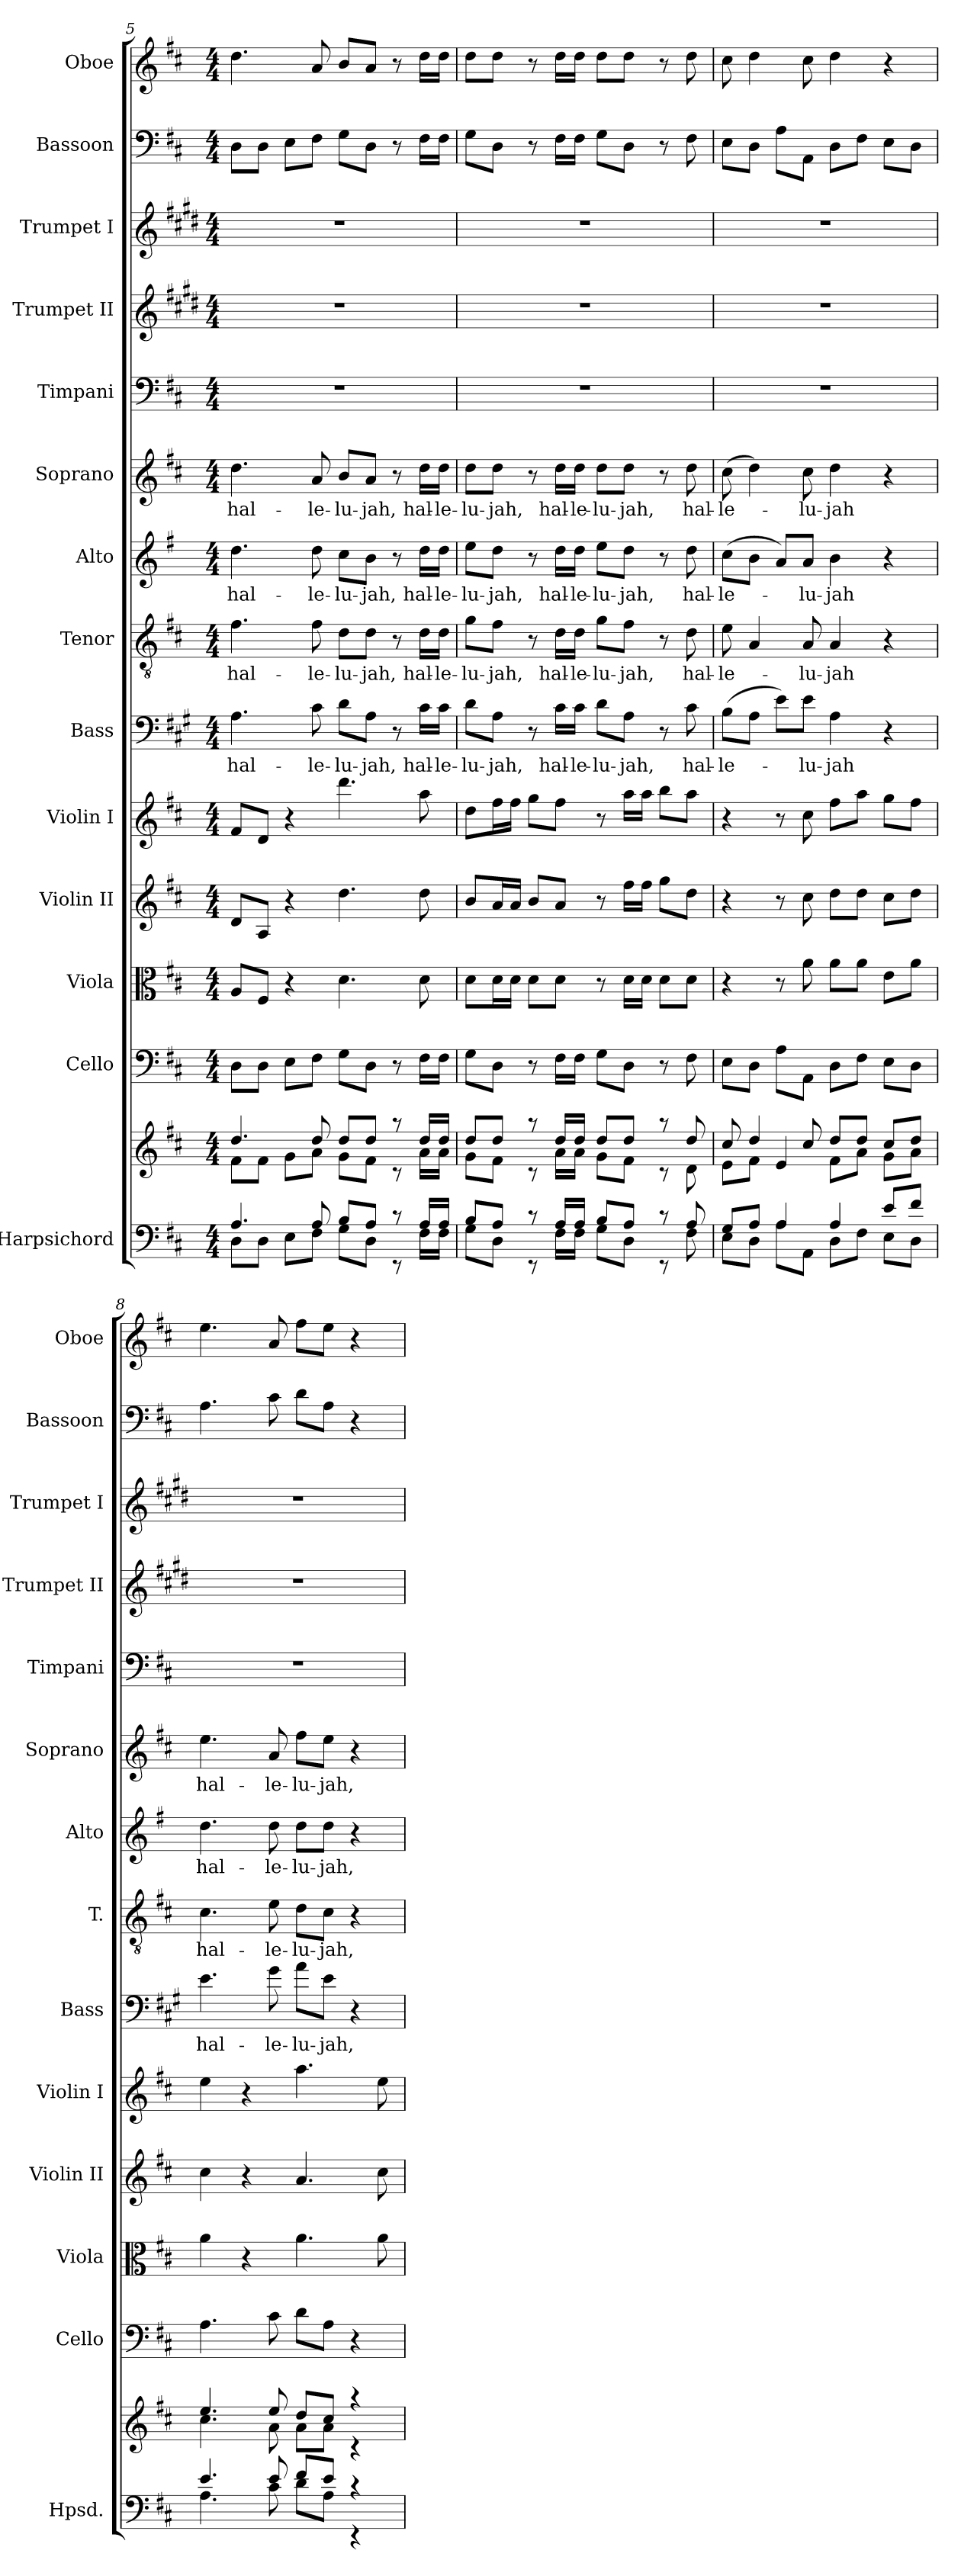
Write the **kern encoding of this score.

**kern	**kern	**kern	**kern	**kern	**kern	**kern	**text	**kern	**text	**kern	**text	**kern	**text	**kern	**kern	**kern	**kern	**kern
*part14	*part14	*part13	*part12	*part11	*part10	*part9	*part9	*part8	*part8	*part7	*part7	*part6	*part6	*part5	*part4	*part3	*part2	*part1
*staff15	*staff14	*staff13	*staff12	*staff11	*staff10	*staff9	*staff9	*staff8	*staff8	*staff7	*staff7	*staff6	*staff6	*staff5	*staff4	*staff3	*staff2	*staff1
*I"Harpsichord	*	*I"Cello	*I"Viola	*I"Violin II	*I"Violin I	*I"Bass	*	*I"Tenor	*	*I"Alto	*	*I"Soprano	*	*I"Timpani	*I"Trumpet II	*I"Trumpet I	*I"Bassoon	*I"Oboe
*I'Hpsd.	*	*I'Cello	*I'Viola	*I'Violin II	*I'Violin I	*I'Bass	*	*I'T.	*	*I'Alto	*	*I'Soprano	*	*I'Timpani	*I'Trumpet II	*I'Trumpet I	*I'Bassoon	*I'Oboe
*clefF4	*clefG2	*clefF4	*clefC3	*clefG2	*clefG2	*clefF4	*	*clefGv2	*	*clefG2	*	*clefG2	*	*clefF4	*clefG2	*clefG2	*clefF4	*clefG2
*	*	*	*	*	*	*ITrd4c7	*	*ITrd7c12	*	*ITrd3c5	*	*	*	*	*ITrd1c2	*ITrd1c2	*	*
*k[f#c#]	*k[f#c#]	*k[f#c#]	*k[f#c#]	*k[f#c#]	*k[f#c#]	*k[f#c#]	*	*k[f#c#]	*	*k[f#c#]	*	*k[f#c#]	*	*k[f#c#]	*k[f#c#]	*k[f#c#]	*k[f#c#]	*k[f#c#]
*D:	*D:	*D:	*D:	*D:	*D:	*D:	*	*D:	*	*D:	*	*D:	*	*D:	*D:	*D:	*D:	*D:
*M4/4	*M4/4	*M4/4	*M4/4	*M4/4	*M4/4	*M4/4	*	*M4/4	*	*M4/4	*	*M4/4	*	*M4/4	*M4/4	*M4/4	*M4/4	*M4/4
=5	=5	=5	=5	=5	=5	=5	=5	=5	=5	=5	=5	=5	=5	=5	=5	=5	=5	=5
*^	*^	*	*	*	*	*	*	*	*	*	*	*	*	*	*	*	*	*
!	!	!	!	!	!	!	!	!	!LO:LY:b	!	!LO:LY:b	!	!LO:LY:b	!	!LO:LY:b	!	!	!	!	!
4.A/	8D\L	4.dd/	8f#\L	8D\L	8A/L	8d/L	8f#/L	4.D\	hal-	4.F#\	hal-	4.a\	hal-	4.dd\	hal-	1r	1r	1r	8D\L	4.dd\
.	8D\J	.	8f#\J	8D\J	8F#/J	8A/J	8d/J	.	.	.	.	.	.	.	.	.	.	.	8D\J	.
.	8E\L	.	8g\L	8E\L	4r	4r	4r	.	.	.	.	.	.	.	.	.	.	.	8E\L	.
!	!	!	!	!	!	!	!	!	!LO:LY:b	!	!LO:LY:b	!	!LO:LY:b	!	!LO:LY:b	!	!	!	!	!
8A/	8F#\J	8dd/	8a\J	8F#\J	.	.	.	8F#\	-le-	8F#\	-le-	8a\	-le-	8a/	-le-	.	.	.	8F#\J	8a/
!	!	!	!	!	!	!	!	!	!LO:LY:b	!	!LO:LY:b	!	!LO:LY:b	!	!LO:LY:b	!	!	!	!	!
8B/L	8G\L	8dd/L	8g\L	8G\L	4.d\	4.dd\	4.ddd\	8G\L	-lu-	8D\L	-lu-	8g\L	-lu-	8b/L	-lu-	.	.	.	8G\L	8b/L
!	!	!	!	!	!	!	!	!	!LO:LY:b	!	!LO:LY:b	!	!LO:LY:b	!	!LO:LY:b	!	!	!	!	!
8A/J	8D\J	8dd/J	8f#\J	8D\J	.	.	.	8D\J	-jah,	8D\J	-jah,	8f#\J	-jah,	8a/J	-jah,	.	.	.	8D\J	8a/J
8rc	8rEE	8raa	8rc	8r	.	.	.	8r	.	8r	.	8r	.	8r	.	.	.	.	8r	8r
!	!	!	!	!	!	!	!	!	!LO:LY:b	!	!LO:LY:b	!	!LO:LY:b	!	!LO:LY:b	!	!	!	!	!
16A/LL	16F#\LL	16dd/LL	16a\LL	16F#\LL	8d\	8dd\	8aa\	16F#\LL	hal-	16D\LL	hal-	16a\LL	hal-	16dd\LL	hal-	.	.	.	16F#\LL	16dd\LL
!	!	!	!	!	!	!	!	!	!LO:LY:b	!	!LO:LY:b	!	!LO:LY:b	!	!LO:LY:b	!	!	!	!	!
16A/JJ	16F#\JJ	16dd/JJ	16a\JJ	16F#\JJ	.	.	.	16F#\JJ	-le-	16D\JJ	-le-	16a\JJ	-le-	16dd\JJ	-le-	.	.	.	16F#\JJ	16dd\JJ
=6	=6	=6	=6	=6	=6	=6	=6	=6	=6	=6	=6	=6	=6	=6	=6	=6	=6	=6	=6	=6
!	!	!	!	!	!	!	!	!	!LO:LY:b	!	!LO:LY:b	!	!LO:LY:b	!	!LO:LY:b	!	!	!	!	!
8B/L	8G\L	8dd/L	8g\L	8G\L	8d\L	8b/L	8dd\L	8G\L	-lu-	8G\L	-lu-	8b\L	-lu-	8dd\L	-lu-	1r	1r	1r	8G\L	8dd\L
!	!	!	!	!	!	!	!	!	!LO:LY:b	!	!LO:LY:b	!	!LO:LY:b	!	!LO:LY:b	!	!	!	!	!
8A/J	8D\J	8dd/J	8f#\J	8D\J	16d\L	16a/L	16ff#\L	8D\J	-jah,	8F#\J	-jah,	8a\J	-jah,	8dd\J	-jah,	.	.	.	8D\J	8dd\J
.	.	.	.	.	16d\JJ	16a/JJ	16ff#\JJ	.	.	.	.	.	.	.	.	.	.	.	.	.
8rc	8rEE	8raa	8rc	8r	8d\L	8b/L	8gg\L	8r	.	8r	.	8r	.	8r	.	.	.	.	8r	8r
!	!	!	!	!	!	!	!	!	!LO:LY:b	!	!LO:LY:b	!	!LO:LY:b	!	!LO:LY:b	!	!	!	!	!
16A/LL	16F#\LL	16dd/LL	16a\LL	16F#\LL	8d\J	8a/J	8ff#\J	16F#\LL	hal-	16D\LL	hal-	16a\LL	hal-	16dd\LL	hal-	.	.	.	16F#\LL	16dd\LL
!	!	!	!	!	!	!	!	!	!LO:LY:b	!	!LO:LY:b	!	!LO:LY:b	!	!LO:LY:b	!	!	!	!	!
16A/JJ	16F#\JJ	16dd/JJ	16a\JJ	16F#\JJ	.	.	.	16F#\JJ	-le-	16D\JJ	-le-	16a\JJ	-le-	16dd\JJ	-le-	.	.	.	16F#\JJ	16dd\JJ
!	!	!	!	!	!	!	!	!	!LO:LY:b	!	!LO:LY:b	!	!LO:LY:b	!	!LO:LY:b	!	!	!	!	!
8B/L	8G\L	8dd/L	8g\L	8G\L	8r	8r	8r	8G\L	-lu-	8G\L	-lu-	8b\L	-lu-	8dd\L	-lu-	.	.	.	8G\L	8dd\L
!	!	!	!	!	!	!	!	!	!LO:LY:b	!	!LO:LY:b	!	!LO:LY:b	!	!LO:LY:b	!	!	!	!	!
8A/J	8D\J	8dd/J	8f#\J	8D\J	16d\LL	16ff#\LL	16aa\LL	8D\J	-jah,	8F#\J	-jah,	8a\J	-jah,	8dd\J	-jah,	.	.	.	8D\J	8dd\J
.	.	.	.	.	16d\JJ	16ff#\JJ	16aa\JJ	.	.	.	.	.	.	.	.	.	.	.	.	.
8rc	8rEE	8raa	8rc	8r	8d\L	8gg\L	8bb\L	8r	.	8r	.	8r	.	8r	.	.	.	.	8r	8r
!	!	!	!	!	!	!	!	!	!LO:LY:b	!	!LO:LY:b	!	!LO:LY:b	!	!LO:LY:b	!	!	!	!	!
8A/	8F#\	8dd/	8d\	8F#\	8d\J	8dd\J	8aa\J	8F#\	hal-	8D\	hal-	8a\	hal-	8dd\	hal-	.	.	.	8F#\	8dd\
!!LO:PB:g=z
=7	=7	=7	=7	=7	=7	=7	=7	=7	=7	=7	=7	=7	=7	=7	=7	=7	=7	=7	=7	=7
!	!	!	!	!	!	!	!	!	!LO:LY:b	!	!LO:LY:b	!	!LO:LY:b	!	!LO:LY:b	!	!	!	!	!
8G/L	8E\L	8cc#/	8e\L	8E\L	4r	4r	4r	(>8E\L	-le-	8E\	-le-	(>8g\L	-le-	(>8cc#\	-le-	1r	1r	1r	8E\L	8cc#\
8A/J	8D\J	4dd/	8f#\J	8D\J	.	.	.	8D\J	.	4AA/	.	8f#\J	.	4dd\)	.	.	.	.	8D\J	4dd\
4A/	8A\L	.	4e/	8A\L	8r	8r	8r	8A\L)	.	.	.	8e/L)	.	.	.	.	.	.	8A\L	.
!	!	!	!	!	!	!	!	!	!LO:LY:b	!	!LO:LY:b	!	!LO:LY:b	!	!LO:LY:b	!	!	!	!	!
.	8AA\J	8cc#/	.	8AA\J	8a\	8cc#\	8cc#\	8A\J	-lu-	8AA/	-lu-	8e/J	-lu-	8cc#\	-lu-	.	.	.	8AA\J	8cc#\
!	!	!	!	!	!	!	!	!	!LO:LY:b	!	!LO:LY:b	!	!LO:LY:b	!	!LO:LY:b	!	!	!	!	!
4A/	8D\L	8dd/L	8f#\L	8D\L	8a\L	8dd\L	8ff#\L	4D\	-jah	4AA/	-jah	4f#\	-jah	4dd\	-jah	.	.	.	8D\L	4dd\
.	8F#\J	8dd/J	8a\J	8F#\J	8a\J	8dd\J	8aa\J	.	.	.	.	.	.	.	.	.	.	.	8F#\J	.
8e/L	8E\L	8cc#/L	8g\L	8E\L	8e\L	8cc#\L	8gg\L	4r	.	4r	.	4r	.	4r	.	.	.	.	8E\L	4r
8f#/J	8D\J	8dd/J	8a\J	8D\J	8a\J	8dd\J	8ff#\J	.	.	.	.	.	.	.	.	.	.	.	8D\J	.
=8	=8	=8	=8	=8	=8	=8	=8	=8	=8	=8	=8	=8	=8	=8	=8	=8	=8	=8	=8	=8
!	!	!	!	!	!	!	!	!	!LO:LY:b	!	!LO:LY:b	!	!LO:LY:b	!	!LO:LY:b	!	!	!	!	!
4.e/	4.A\	4.ee/	4.cc#\	4.A\	4a\	4cc#\	4ee\	4.A\	hal-	4.C#\	hal-	4.a\	hal-	4.ee\	hal-	1r	1r	1r	4.A\	4.ee\
.	.	.	.	.	4r	4r	4r	.	.	.	.	.	.	.	.	.	.	.	.	.
!	!	!	!	!	!	!	!	!	!LO:LY:b	!	!LO:LY:b	!	!LO:LY:b	!	!LO:LY:b	!	!	!	!	!
8e/	8c#\	8ee/	8a\	8c#\	.	.	.	8c#\	-le-	8E\	-le-	8a\	-le-	8a/	-le-	.	.	.	8c#\	8a/
!	!	!	!	!	!	!	!	!	!LO:LY:b	!	!LO:LY:b	!	!LO:LY:b	!	!LO:LY:b	!	!	!	!	!
8f#/L	8d\L	8dd/L	8a\L	8d\L	4.a\	4.a/	4.aa\	8d\L	-lu-	8D\L	-lu-	8a\L	-lu-	8ff#\L	-lu-	.	.	.	8d\L	8ff#\L
!	!	!	!	!	!	!	!	!	!LO:LY:b	!	!LO:LY:b	!	!LO:LY:b	!	!LO:LY:b	!	!	!	!	!
8e/J	8A\J	8cc#/J	8a\J	8A\J	.	.	.	8A\J	-jah,	8C#\J	-jah,	8a\J	-jah,	8ee\J	-jah,	.	.	.	8A\J	8ee\J
4rc	4rEE	4raa	4rc	4r	.	.	.	4r	.	4r	.	4r	.	4r	.	.	.	.	4r	4r
.	.	.	.	.	8a\	8cc#\	8ee\	.	.	.	.	.	.	.	.	.	.	.	.	.
*v	*v	*	*	*	*	*	*	*	*	*	*	*	*	*	*	*	*	*	*	*
*	*v	*v	*	*	*	*	*	*	*	*	*	*	*	*	*	*	*	*	*
=	=	=	=	=	=	=	=	=	=	=	=	=	=	=	=	=	=	=
*-	*-	*-	*-	*-	*-	*-	*-	*-	*-	*-	*-	*-	*-	*-	*-	*-	*-	*-
